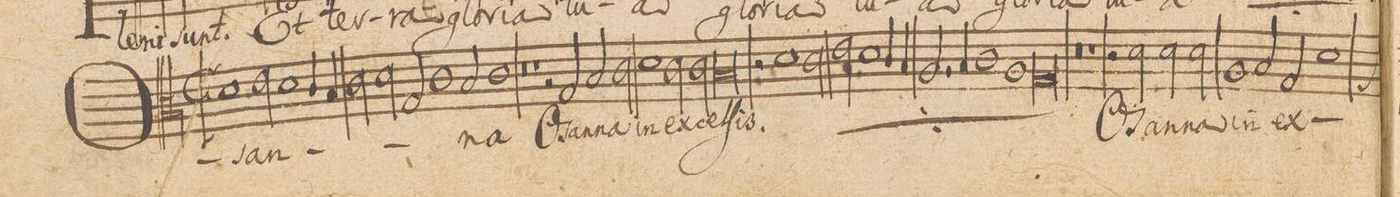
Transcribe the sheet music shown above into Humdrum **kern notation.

**kern	**text
*I"TENOR.	*
*clefC3	*
*k[]	*
*met(C|)	*
*M2/1	*
1d	O-
2e\	-san-
1d\	.
=60-	=60-
4c/	.
4B/	.
2c\	.
2d\	.
=61-	=61-
2G/	.
1c	.
2B/	.
=62-	=62-
1c	-na
0r	.
=63-	=63-
1r	.
=64-	=64-
2rA	.
2G/	O-
2B/	-san-
2c\	-na
=65-	=65-
1d	in
2c\	ex-
2c\	-cel-
=66-	=66-
0B	-ſis.
=67-	=67-
2r	.
*	*ij
1d	O-
2c\	-san-
=68-	=68-
2e\	.
1d	-na
4c/	in
4B/	.
=69-	=69-
2.A/	ex-
4B/	.
1c	.
=70-	=70-
1A	-cel-
0G	-ſis
*	*Xij
=71-	=71-
0r	.
=72-	=72-
1r	.
=73-	=73-
2r	.
2d\	O-
2d\	-san-
2d\	-na
=74-	=74-
1A	in
2B/	ex-
2G/	.
=75-	=75-
*custos:G	*
1d	.
*-	*-
